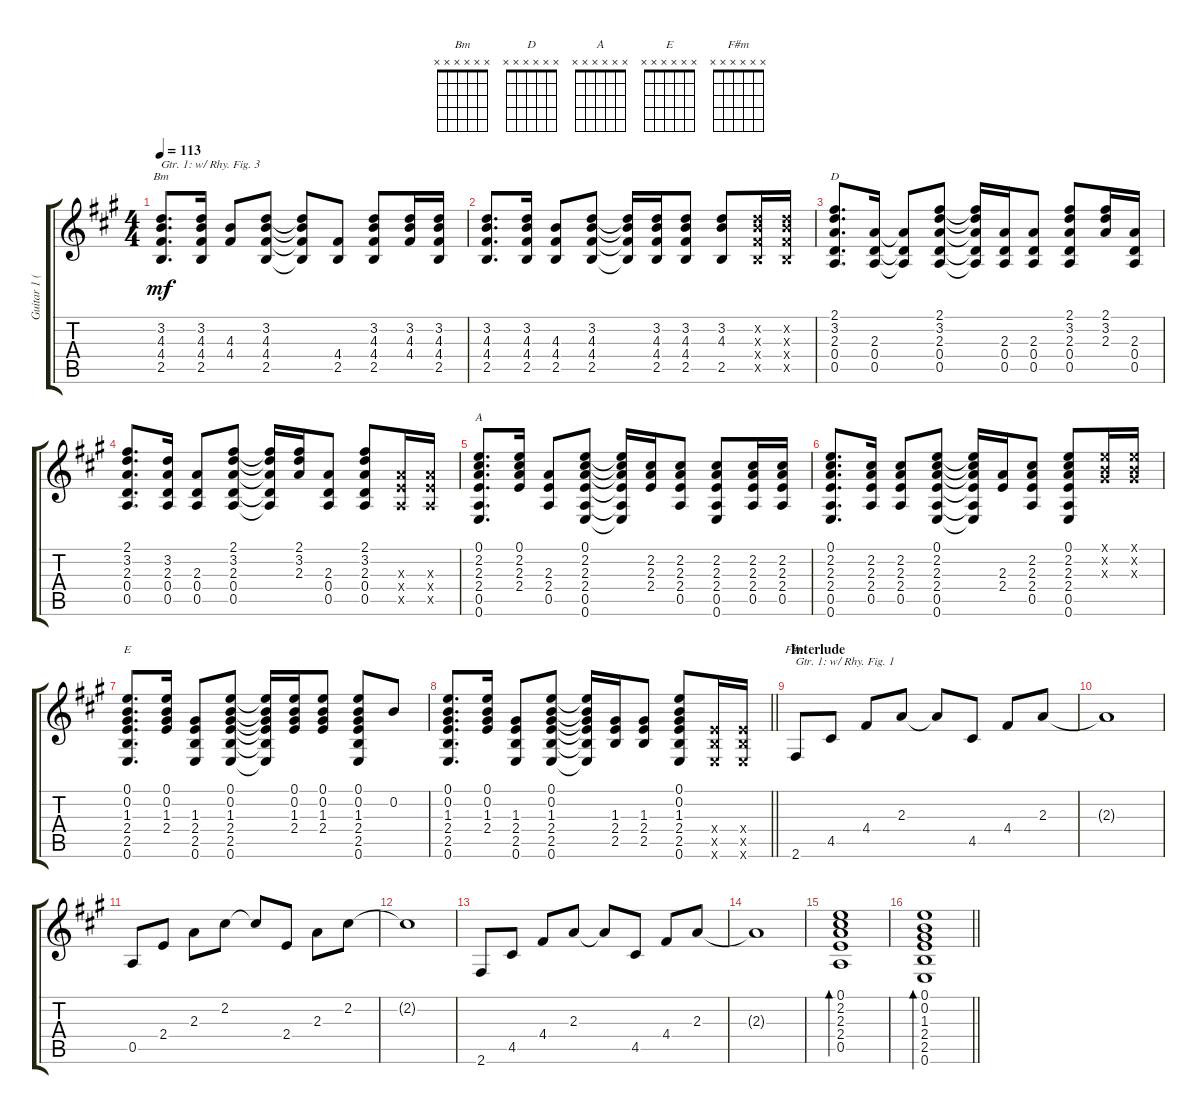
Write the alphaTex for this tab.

\track ("Guitar 1 (clean)" "Guitar 1 (") {instrument electricguitarclean}
\staff {score tabs}
\tuning (E4 B3 G3 D3 A2 E2) {hide}
\chord ("Bm" x x x x x x)
\chord ("D" x x x x x x)
\chord ("A" x x x x x x)
\chord ("E" x x x x x x)
\chord ("F#m" x x x x x x)
\ts (4 4)
\tempo 113
\clef g2
\ks f#minor
(3.2 4.3 4.4 2.5).8{d ch "Bm" txt "Gtr. 1: w/ Rhy. Fig. 3" dy mf} (3.2 4.3 4.4 2.5).16 (4.3 4.4).8 (3.2 4.3 4.4 2.5).8 (3.2{t} 4.3{t} 4.4{t} 2.5{t}).8 (4.4 2.5).8 (3.2 4.3 4.4 2.5).8 (3.2 4.3 4.4).16 (3.2 4.3 4.4 2.5).16 |
(3.2 4.3 4.4 2.5).8{d} (3.2 4.3 4.4 2.5).16 (4.3 4.4 2.5).8 (3.2 4.3 4.4 2.5).8 (3.2{t} 4.3{t} 4.4{t} 2.5{t}).16 (3.2 4.3 4.4 2.5).16 (3.2 4.3 4.4 2.5).8 (3.2 4.3 2.5).8 (3.2{x} 4.3{x} 4.4{x} 2.5{x}).16 (3.2{x} 4.3{x} 4.4{x} 2.5{x}).16 |
(2.1 3.2 2.3 0.4 0.5).8{d ch "D"} (2.3 0.4 0.5).16 (2.3{t} 0.4{t} 0.5{t}).8 (2.1 3.2 2.3 0.4 0.5).8 (2.1{t} 3.2{t} 2.3{t} 0.4{t} 0.5{t}).16 (2.3 0.4 0.5).16 (2.3 0.4 0.5).8 (2.1 3.2 2.3 0.4 0.5).8 (2.1 3.2 2.3).16 (2.3 0.4 0.5).16 |
(2.1 3.2 2.3 0.4 0.5).8{d} (3.2 2.3 0.4 0.5).16 (2.3 0.4 0.5).8 (2.1 3.2 2.3 0.4 0.5).8 (2.1{t} 3.2{t} 2.3{t} 0.4{t} 0.5{t}).16 (2.1 3.2 2.3).16 (2.3 0.4 0.5).8 (2.1 3.2 2.3 0.4 0.5).8 (2.3{x} 2.4{x} 0.5{x}).16 (2.3{x} 2.4{x} 0.5{x}).16 |
(0.1 2.2 2.3 2.4 0.5 0.6).8{d ch "A"} (0.1 2.2 2.3 2.4).16 (2.3 2.4 0.5).8 (0.1 2.2 2.3 2.4 0.5 0.6).8 (0.1{t} 2.2{t} 2.3{t} 2.4{t} 0.5{t} 0.6{t}).16 (2.2 2.3 2.4).16 (2.2 2.3 2.4 0.5).8 (2.2 2.3 2.4 0.5 0.6).8 (2.2 2.3 2.4 0.5).16 (2.2 2.3 2.4 0.5).16 |
(0.1 2.2 2.3 2.4 0.5 0.6).8{d} (2.2 2.3 2.4 0.5).16 (2.2 2.3 2.4 0.5).8 (0.1 2.2 2.3 2.4 0.5 0.6).8 (0.1{t} 2.2{t} 2.3{t} 2.4{t} 0.5{t} 0.6{t}).16 (2.3 2.4).16 (2.2 2.3 2.4 0.5).8 (0.1 2.2 2.3 2.4 0.5 0.6).8 (0.1{x} 0.2{x} 1.3{x}).16 (0.1{x} 0.2{x} 1.3{x}).16 |
(0.1 0.2 1.3 2.4 2.5 0.6).8{d ch "E"} (0.1 0.2 1.3 2.4).16 (1.3 2.4 2.5 0.6).8 (0.1 0.2 1.3 2.4 2.5 0.6).8 (0.1{t} 0.2{t} 1.3{t} 2.4{t} 2.5{t} 0.6{t}).16 (0.1 0.2 1.3 2.4).16 (0.1 0.2 1.3 2.4).8 (0.1 0.2 1.3 2.4 2.5 0.6).8 0.2.8 |
\barLineRight lightlight
(0.1 0.2 1.3 2.4 2.5 0.6).8{d} (0.1 0.2 1.3 2.4).16 (1.3 2.4 2.5 0.6).8 (0.1 0.2 1.3 2.4 2.5 0.6).8 (0.1{t} 0.2{t} 1.3{t} 2.4{t} 2.5{t} 0.6{t}).16 (1.3 2.4 2.5).16 (1.3 2.4 2.5).8 (0.1 0.2 1.3 2.4 2.5 0.6).8 (2.4{x} 2.5{x} 0.6{x}).16 (2.4{x} 2.5{x} 0.6{x}).16 |
\section ("" "Interlude")
2.6.8{ch "F#m" txt "Gtr. 1: w/ Rhy. Fig. 1"} 4.5.8 4.4.8 2.3.8 2.3{t}.8 4.5.8 4.4.8 2.3.8 |
2.3{t}.1 |
0.5.8 2.4.8 2.3.8 2.2.8 2.2{t}.8 2.4.8 2.3.8 2.2.8 |
2.2{t}.1 |
2.6.8 4.5.8 4.4.8 2.3.8 2.3{t}.8 4.5.8 4.4.8 2.3.8 |
2.3{t}.1 |
(0.1 2.2 2.3 2.4 0.5).1{bd 120} |
\barLineRight lightlight
(0.1 0.2 1.3 2.4 2.5 0.6).1{bd 120}
